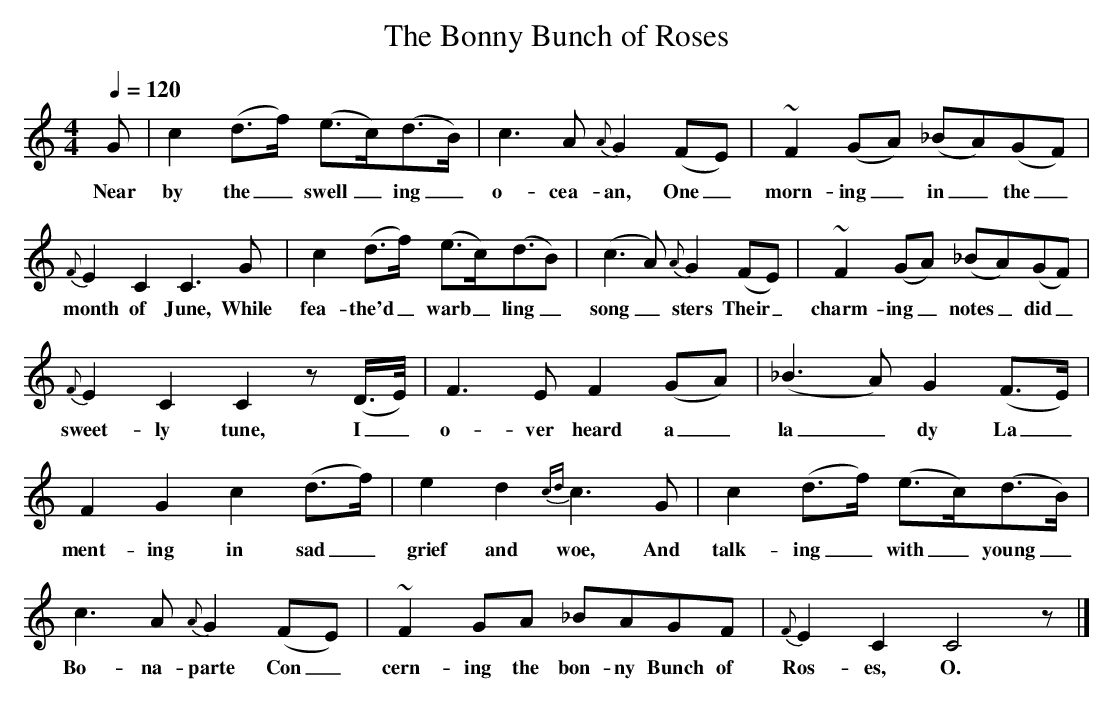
X:1
T:The Bonny Bunch of Roses
L:1/8
Q:1/4=120
M:4/4
K:C
G|c2 (d3/f/) (e3/c/)(d3/B/)|c3 A {A} G2 (FE)|~F2 (GA) (_BA)(GF)|
w:Near by the_ swell_ing_ o-cea-an, One_ morn-ing_ in_ the_
{F}E2 C2 C3 G|c2 (d3/f/) (e3/c/)(d3/B)/|(c3 A) {A}G2 (FE)|~F2 (GA) (_BA)(GF)|
w:month of June, While fea-the'd_ warb_ling_ song_sters Their_ charm-ing_ notes_ did_
{F}E2 C2 C2 z (D3/4E/4)|F3 E F2 (GA)|(_B3 A) G2 (F3/E/)|
w:sweet-ly tune, I_ o-ver heard a_ la_dy La_
F2 G2 c2 (d3/f/)|e2 d2{cd} c3 G|c2 (d3/f/) (e3/c/)(d3/B/)|
w:ment-ing in sad_ grief and woe, And talk-ing_ with_ young_
c3 A {A}G2 (FE)|~F2 GA _BAGF|{F}E2 C2 C4 z|]
w:Bo-na-parte Con_cern-ing the bon-ny Bunch of Ros-es, O.
